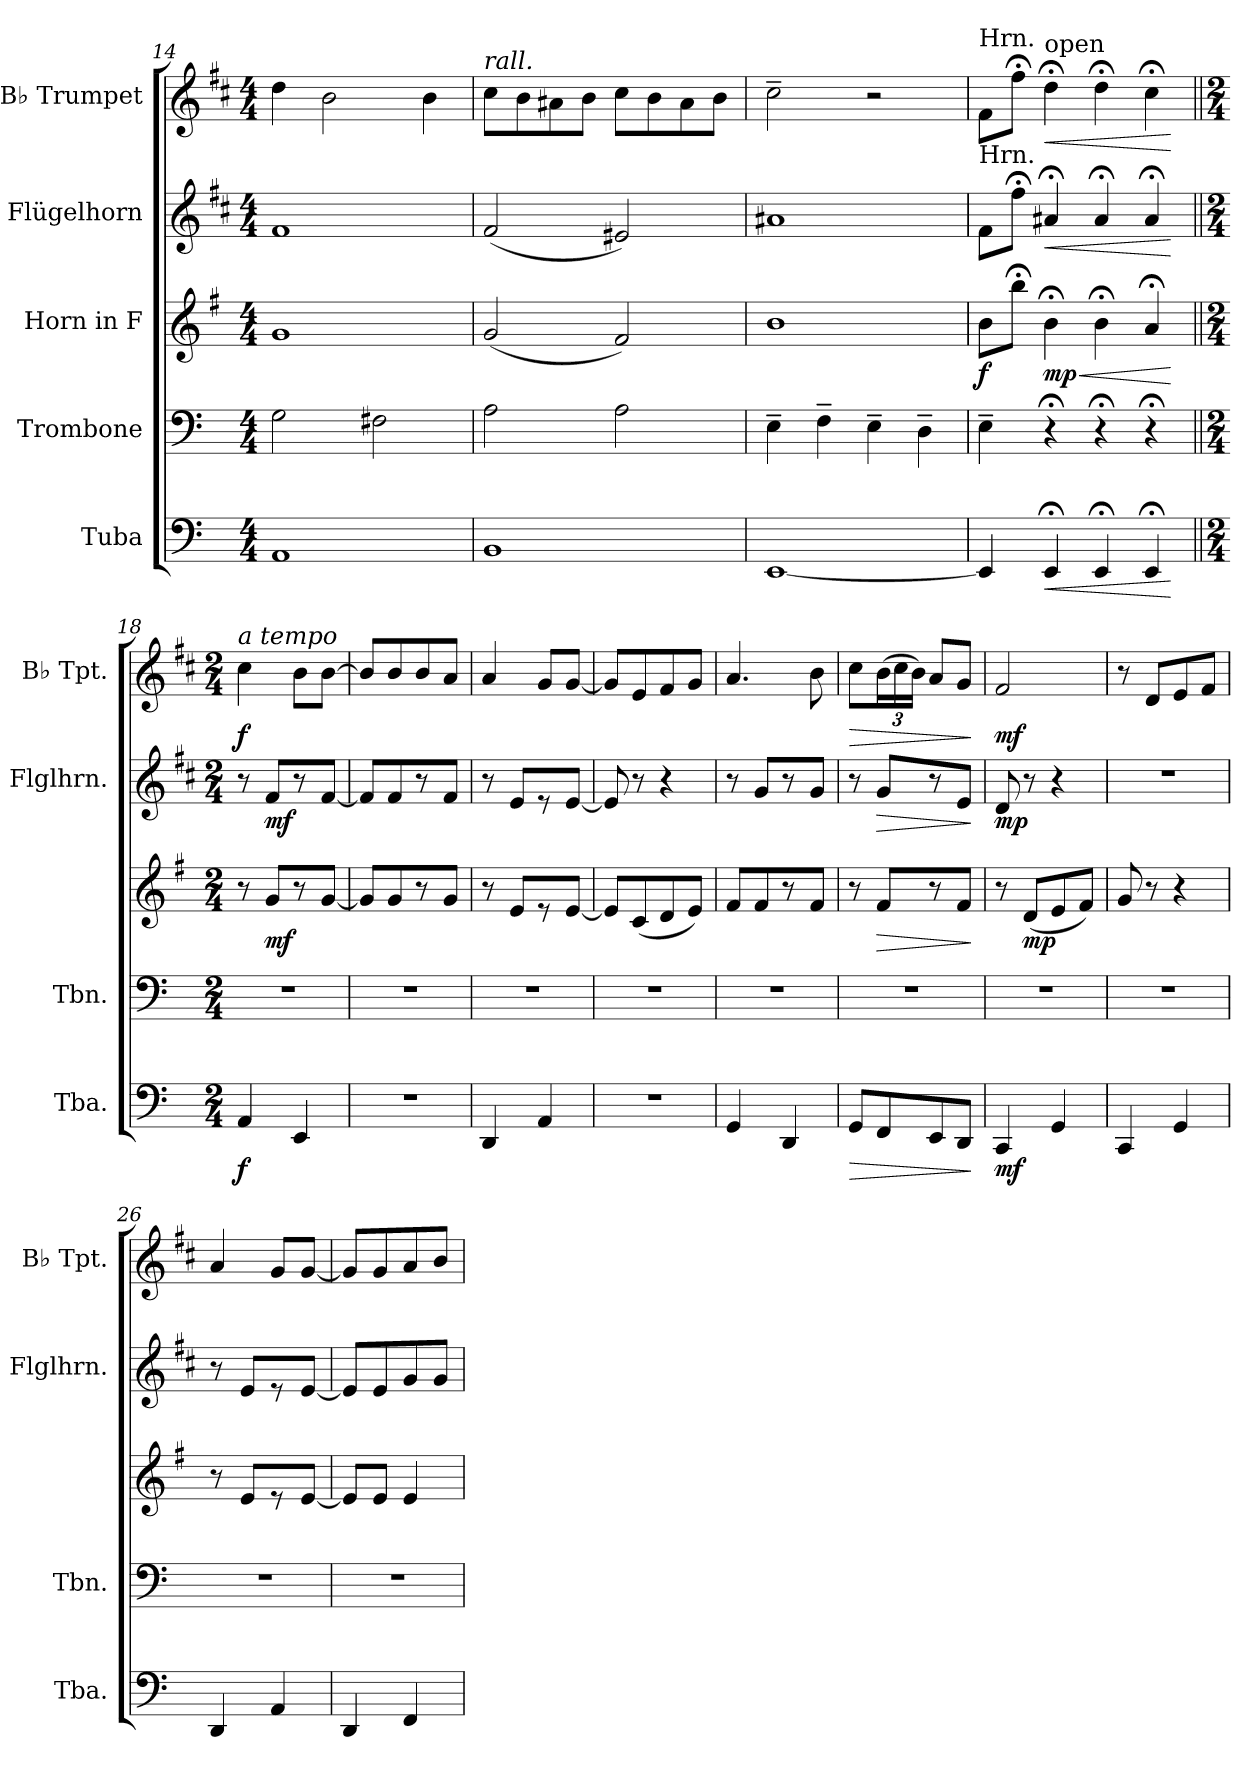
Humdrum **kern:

**kern	**dynam	**kern	**kern	**dynam	**kern	**dynam	**kern	**dynam
*part5	*part5	*part4	*part3	*part3	*part2	*part2	*part1	*part1
*staff5	*staff5	*staff4	*staff3	*staff3	*staff2	*staff2	*staff1	*staff1
*I"Tuba	*	*I"Trombone	*I"Horn in F	*	*I"Flügelhorn	*	*I"B♭ Trumpet	*
*I'Tba.	*	*I'Tbn.	*	*	*I'Flglhrn.	*	*I'B♭ Tpt.	*
*clefF4	*	*clefF4	*clefG2	*	*clefG2	*	*clefG2	*
*	*	*	*ITrd4c7	*	*ITrd4c7	*	*ITrd1c2	*
*k[]	*	*k[]	*k[]	*	*k[f#]	*	*k[]	*
*M4/4	*	*M4/4	*M4/4	*	*M4/4	*	*M4/4	*
=14	=14	=14	=14	=14	=14	=14	=14	=14
1AA	.	2G\	1c	.	1B	.	4cc\	.
.	.	.	.	.	.	.	2a\	.
.	.	2F#X\	.	.	.	.	.	.
.	.	.	.	.	.	.	4a\	.
!!LO:PB:g=z
=15	=15	=15	=15	=15	=15	=15	=15	=15
*	*	*	*	*	*	*	*MM92	*
!	!	!	!	!	!	!	!LO:TX:i:t=rall.	!
1BB	.	2A\	(<2c/	.	(<2B/	.	8b\L	.
.	.	.	.	.	.	.	8a\	.
.	.	.	.	.	.	.	8g#X\	.
.	.	.	.	.	.	.	8a\J	.
*	*	*	*	*	*	*	*MM88	*
.	.	2A\	2B/)	.	2A#X/)	.	8b\L	.
.	.	.	.	.	.	.	8a\	.
.	.	.	.	.	.	.	8g#\	.
.	.	.	.	.	.	.	8a\J	.
=16	=16	=16	=16	=16	=16	=16	=16	=16
*	*	*	*	*	*	*	*MM80	*
[1EE	.	4E~\	1e	.	1d#X	.	2b~\	.
.	.	4F~\	.	.	.	.	.	.
*	*	*	*	*	*	*	*MM72	*
.	.	4E~\	.	.	.	.	2r	.
.	.	4D~\	.	.	.	.	.	.
=17	=17	=17	=17	=17	=17	=17	=17	=17
*	*	*	*	*	*	*	*MM60	*
!	!	!	!	!	!	!	!LO:TX:a:t=Hrn.	!
!	!	!	!	!	!LO:TX:a:t=Hrn.	!	!	!
!	!	!	!	!LO:DY:b	!	!	!	!
4EE/]	.	4E~\	8e\L	f	8B!\L	.	8e!\L	.
*	*	*	*	*	*	*	*MM32	*
.	.	.	8ee;<\J	.	8b;<!\J	.	8ee;<!\J	.
!	!	!	!	!	!	!	!LO:TX:a:t=open	!
!	!LO:HP:b	!	!	!LO:HP:b	!	!LO:HP:b	!	!LO:HP:b
!	!	!	!	!LO:DY:n=1:b	!	!	!	!
4EE;</	<	4r;<	4e;<\	< mp	4d#X;</	<	4cc;<\	<
4EE;</	.	4r;<	4e;<\	.	4d#;</	.	4cc;<\	.
4EE;</	.	4r;<	4d;</	.	4d#;</	.	4b;<\	.
.	[	.	.	[	.	[	.	[
=18||	=18||	=18||	=18||	=18||	=18||	=18||	=18||	=18||
!!LO:REH:place=s1:a:B:fs=14:t=B
*M2/4	*	*M2/4	*M2/4	*	*M2/4	*	*M2/4	*
*	*	*	*	*	*	*	*MM102	*
!	!	!	!	!	!	!	!LO:TX:i:t=a tempo	!
!	!LO:DY:b	!	!	!	!	!	!	!LO:DY:b
4AA/	f	2r	8r	.	8r	.	4b\	f
!	!	!	!	!LO:DY:b	!	!LO:DY:b	!	!
.	.	.	8c/L	mf	8B/L	mf	.	.
4EE/	.	.	8r	.	8r	.	8a\L	.
.	.	.	[8c/J	.	[8B/J	.	[8a\J	.
=19	=19	=19	=19	=19	=19	=19	=19	=19
2r	.	2r	8c/L]	.	8B/L]	.	8a/L]	.
.	.	.	8c/	.	8B/	.	8a/	.
.	.	.	8r	.	8r	.	8a/	.
.	.	.	8c/J	.	8B/J	.	8g/J	.
!!LO:LB:g=z
=20	=20	=20	=20	=20	=20	=20	=20	=20
4DD/	.	2r	8r	.	8r	.	4g/	.
.	.	.	8A/L	.	8A/L	.	.	.
4AA/	.	.	8r	.	8r	.	8f/L	.
.	.	.	[8A/J	.	[8A/J	.	[8f/J	.
=21	=21	=21	=21	=21	=21	=21	=21	=21
2r	.	2r	8A/L]	.	8A/]	.	8f/L]	.
.	.	.	(<8F/	.	8r	.	8d/	.
.	.	.	8G/	.	4r	.	8e/	.
.	.	.	8A/J)	.	.	.	8f/J	.
=22	=22	=22	=22	=22	=22	=22	=22	=22
4GG/	.	2r	8B/L	.	8r	.	4.g/	.
.	.	.	8B/	.	8c/L	.	.	.
4DD/	.	.	8r	.	8r	.	.	.
.	.	.	8B/J	.	8c/J	.	8a\	.
=23	=23	=23	=23	=23	=23	=23	=23	=23
!	!LO:HP:b	!	!	!	!	!	!	!LO:HP:b
8GG/L	>	2r	8r	.	8r	.	8b\L	>
!	!	!	!	!LO:HP:b	!	!LO:HP:b	!	!
*	*	*	*	*	*	*	*Xbrackettup	*
8FF/	.	.	8B/L	>	8c/L	>	(>24a\L	.
.	.	.	.	.	.	.	24b\	.
.	.	.	.	.	.	.	24a\JJ)	.
8EE/	.	.	8r	.	8r	.	8g/L	.
8DD/J	.	.	8B/J	.	8A/J	.	8f/J	.
.	]	.	.	]	.	]	.	]
=24	=24	=24	=24	=24	=24	=24	=24	=24
!	!LO:DY:b	!	!	!	!	!LO:DY:b	!	!LO:DY:b
4CC/	mf	2r	8r	.	8G/	mp	2e/	mf
!	!	!	!	!LO:DY:b	!	!	!	!
.	.	.	(<8G/L	mp	8r	.	.	.
4GG/	.	.	8A/	.	4r	.	.	.
.	.	.	8B/J)	.	.	.	.	.
=25	=25	=25	=25	=25	=25	=25	=25	=25
4CC/	.	2r	8c/	.	2r	.	8r	.
.	.	.	8r	.	.	.	8c/L	.
4GG/	.	.	4r	.	.	.	8d/	.
.	.	.	.	.	.	.	8e/J	.
=26	=26	=26	=26	=26	=26	=26	=26	=26
4DD/	.	2r	8r	.	8r	.	4g/	.
.	.	.	8A/L	.	8A/L	.	.	.
4AA/	.	.	8r	.	8r	.	8f/L	.
.	.	.	[8A/J	.	[8A/J	.	[8f/J	.
!!LO:PB:g=z
=27	=27	=27	=27	=27	=27	=27	=27	=27
4DD/	.	2r	8A/L]	.	8A/L]	.	8f/L]	.
.	.	.	8A/J	.	8A/	.	8f/	.
4FF/	.	.	4A/	.	8c/	.	8g/	.
.	.	.	.	.	8c/J	.	8a/J	.
=	=	=	=	=	=	=	=	=
*-	*-	*-	*-	*-	*-	*-	*-	*-
